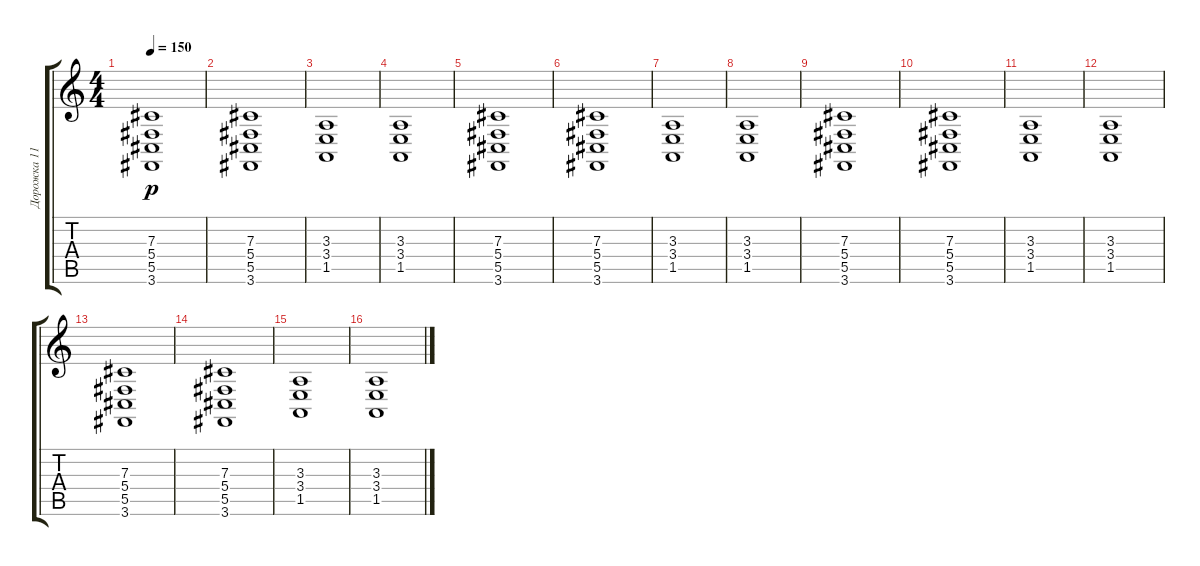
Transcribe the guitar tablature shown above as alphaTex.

\track ("Дорожка 11" "Дорожка 11") {instrument stringensemble1}
\staff {score tabs}
\tuning (Eb4 Bb3 Gb3 Db3 Ab2 Eb2) {hide}
\ts (4 4)
\tempo 150
\clef g2
\ks c
(7.3 5.4 5.5 3.6).1{dy p} |
(7.3 5.4 5.5 3.6).1 |
(3.3 3.4 1.5).1 |
(3.3 3.4 1.5).1 |
(7.3 5.4 5.5 3.6).1 |
(7.3 5.4 5.5 3.6).1 |
(3.3 3.4 1.5).1 |
(3.3 3.4 1.5).1 |
(7.3 5.4 5.5 3.6).1 |
(7.3 5.4 5.5 3.6).1 |
(3.3 3.4 1.5).1 |
(3.3 3.4 1.5).1 |
(7.3 5.4 5.5 3.6).1 |
(7.3 5.4 5.5 3.6).1 |
(3.3 3.4 1.5).1 |
(3.3 3.4 1.5).1
